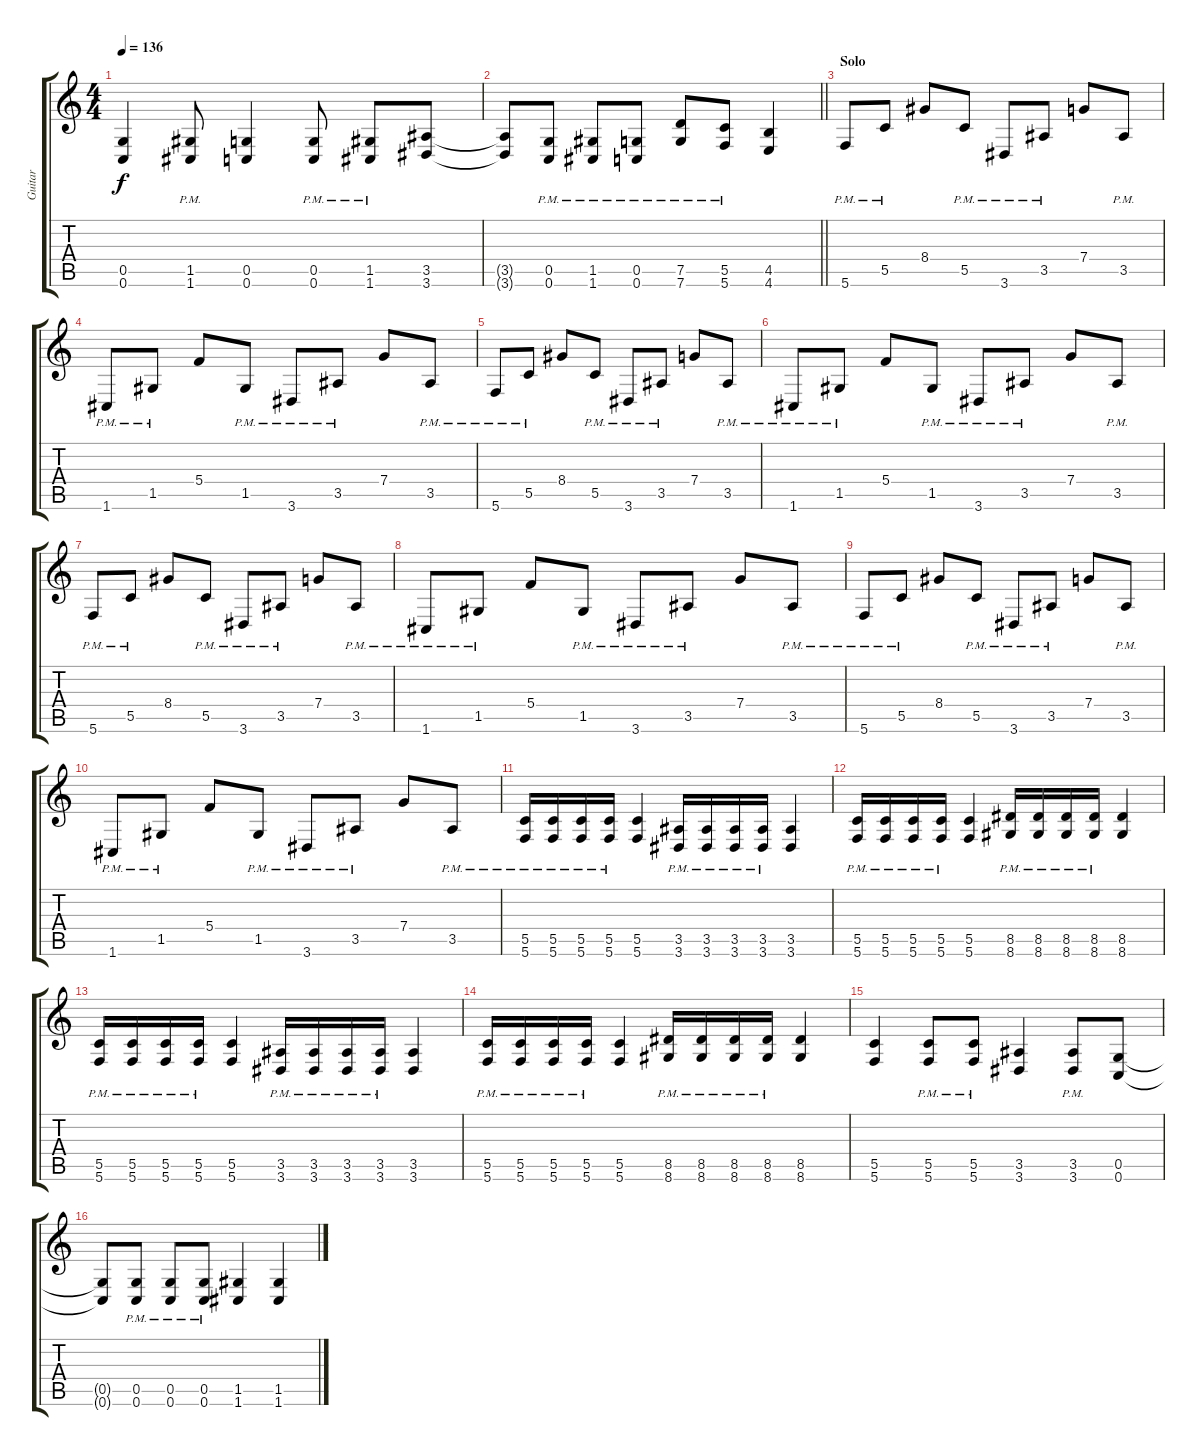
\track ("Guitar" "Guitar") {instrument distortionguitar}
\staff {score tabs}
\tuning (D4 A3 F3 C3 G2 C2) {hide}
\ts (4 4)
\tempo 136
\clef g2
\ks c
(0.5 0.6).4{dy f} (1.5{pm} 1.6{pm}).8 (0.5 0.6).4 (0.5{pm} 0.6{pm}).8 (1.5{pm} 1.6{pm}).8 (3.5 3.6).8 |
\barLineRight lightlight
(3.5{t} 3.6{t}).8 (0.5{pm} 0.6{pm}).8 (1.5{pm} 1.6{pm}).8 (0.5{pm} 0.6{pm}).8 (7.5{pm} 7.6{pm}).8 (5.5{pm} 5.6{pm}).8 (4.5 4.6).4 |
\section ("" "Solo")
5.6{pm}.8 5.5{pm}.8 8.4.8 5.5{pm}.8 3.6{pm}.8 3.5{pm}.8 7.4.8 3.5{pm}.8 |
1.6{pm}.8 1.5{pm}.8 5.4.8 1.5{pm}.8 3.6{pm}.8 3.5{pm}.8 7.4.8 3.5{pm}.8 |
5.6{pm}.8 5.5{pm}.8 8.4.8 5.5{pm}.8 3.6{pm}.8 3.5{pm}.8 7.4.8 3.5{pm}.8 |
1.6{pm}.8 1.5{pm}.8 5.4.8 1.5{pm}.8 3.6{pm}.8 3.5{pm}.8 7.4.8 3.5{pm}.8 |
5.6{pm}.8 5.5{pm}.8 8.4.8 5.5{pm}.8 3.6{pm}.8 3.5{pm}.8 7.4.8 3.5{pm}.8 |
1.6{pm}.8 1.5{pm}.8 5.4.8 1.5{pm}.8 3.6{pm}.8 3.5{pm}.8 7.4.8 3.5{pm}.8 |
5.6{pm}.8 5.5{pm}.8 8.4.8 5.5{pm}.8 3.6{pm}.8 3.5{pm}.8 7.4.8 3.5{pm}.8 |
1.6{pm}.8 1.5{pm}.8 5.4.8 1.5{pm}.8 3.6{pm}.8 3.5{pm}.8 7.4.8 3.5{pm}.8 |
(5.5{pm} 5.6{pm}).16 (5.5{pm} 5.6{pm}).16 (5.5{pm} 5.6{pm}).16 (5.5{pm} 5.6{pm}).16 (5.5 5.6).4 (3.5{pm} 3.6{pm}).16 (3.5{pm} 3.6{pm}).16 (3.5{pm} 3.6{pm}).16 (3.5{pm} 3.6{pm}).16 (3.5 3.6).4 |
(5.5{pm} 5.6{pm}).16 (5.5{pm} 5.6{pm}).16 (5.5{pm} 5.6{pm}).16 (5.5{pm} 5.6{pm}).16 (5.5 5.6).4 (8.5{pm} 8.6{pm}).16 (8.5{pm} 8.6{pm}).16 (8.5{pm} 8.6{pm}).16 (8.5{pm} 8.6{pm}).16 (8.5 8.6).4 |
(5.5{pm} 5.6{pm}).16 (5.5{pm} 5.6{pm}).16 (5.5{pm} 5.6{pm}).16 (5.5{pm} 5.6{pm}).16 (5.5 5.6).4 (3.5{pm} 3.6{pm}).16 (3.5{pm} 3.6{pm}).16 (3.5{pm} 3.6{pm}).16 (3.5{pm} 3.6{pm}).16 (3.5 3.6).4 |
(5.5{pm} 5.6{pm}).16 (5.5{pm} 5.6{pm}).16 (5.5{pm} 5.6{pm}).16 (5.5{pm} 5.6{pm}).16 (5.5 5.6).4 (8.5{pm} 8.6{pm}).16 (8.5{pm} 8.6{pm}).16 (8.5{pm} 8.6{pm}).16 (8.5{pm} 8.6{pm}).16 (8.5 8.6).4 |
(5.5 5.6).4 (5.5{pm} 5.6{pm}).8 (5.5{pm} 5.6{pm}).8 (3.5 3.6).4 (3.5{pm} 3.6{pm}).8 (0.5 0.6).8 |
(0.5{t} 0.6{t}).8 (0.5{pm} 0.6{pm}).8 (0.5{pm} 0.6{pm}).8 (0.5{pm} 0.6{pm}).8 (1.5 1.6).4 (1.5 1.6).4
